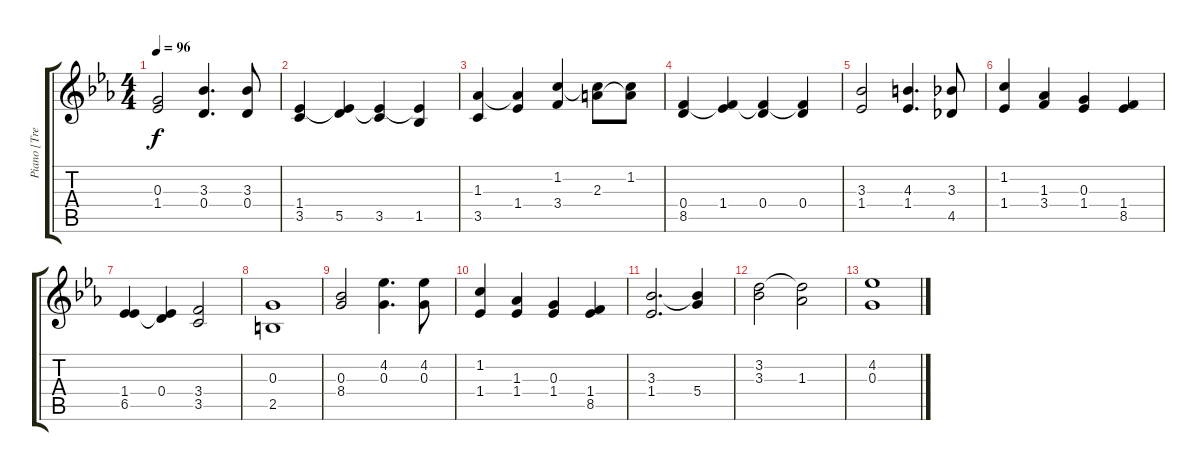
\track ("Piano [Treble]" "Piano [Tre") {instrument acousticguitarsteel}
\staff {score tabs}
\tuning (E4 B3 G3 D3 A2 E2) {hide}
\ts (4 4)
\tempo 96
\clef g2
\ks eb
(0.3 1.4).2{dy f} (3.3 0.4).4{d} (3.3 0.4).8 |
(1.4 3.5).4 (1.4{t} 5.5).4 (1.4{t} 3.5).4 (1.4{t} 1.5).4 |
(1.3 3.5).4 (1.3{t} 1.4).4 (1.2 3.4).4 (1.2{t} 2.3).8 (1.2 2.3{t}).8 |
(0.4 8.5).4 (1.4 8.5{t}).4 (0.4 8.5{t}).4 (0.4 8.5{t}).4 |
(3.3 1.4).2 (4.3 1.4).4{d} (3.3 4.5).8 |
(1.2 1.4).4 (1.3 3.4).4 (0.3 1.4).4 (1.4 8.5).4 |
(1.4 6.5).4 (0.4 6.5{t}).4 (3.4 3.5).2 |
(0.3 2.5).1 |
(0.3 8.4).2 (4.2 0.3).4{d} (4.2 0.3).8 |
(1.2 1.4).4 (1.3 1.4).4 (0.3 1.4).4 (1.4 8.5).4 |
(3.3 1.4).2{d} (3.3{t} 5.4).4 |
(3.2 3.3).2 (3.2{t} 1.3).2 |
(4.2 0.3).1
